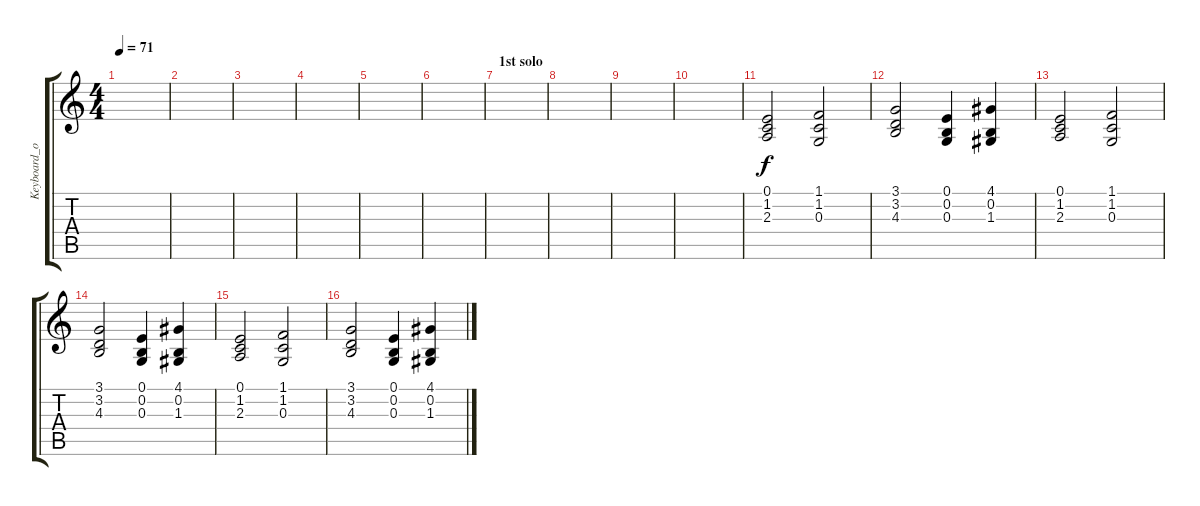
\track ("Keyboard_org" "Keyboard_o") {instrument drawbarorgan}
\staff {score tabs}
\tuning (E4 B3 G3 D3 A2 E2) {hide}
\ts (4 4)
\tempo 71
\clef g2
\ks c
|
|
|
|
|
|
\section ("" "1st solo")
|
|
|
|
(0.1 1.2 2.3).2 (1.1 1.2 0.3).2 |
(3.1 3.2 4.3).2 (0.1 0.2 0.3).4 (4.1 0.2 1.3).4 |
(0.1 1.2 2.3).2 (1.1 1.2 0.3).2 |
(3.1 3.2 4.3).2 (0.1 0.2 0.3).4 (4.1 0.2 1.3).4 |
(0.1 1.2 2.3).2 (1.1 1.2 0.3).2 |
(3.1 3.2 4.3).2 (0.1 0.2 0.3).4 (4.1 0.2 1.3).4
